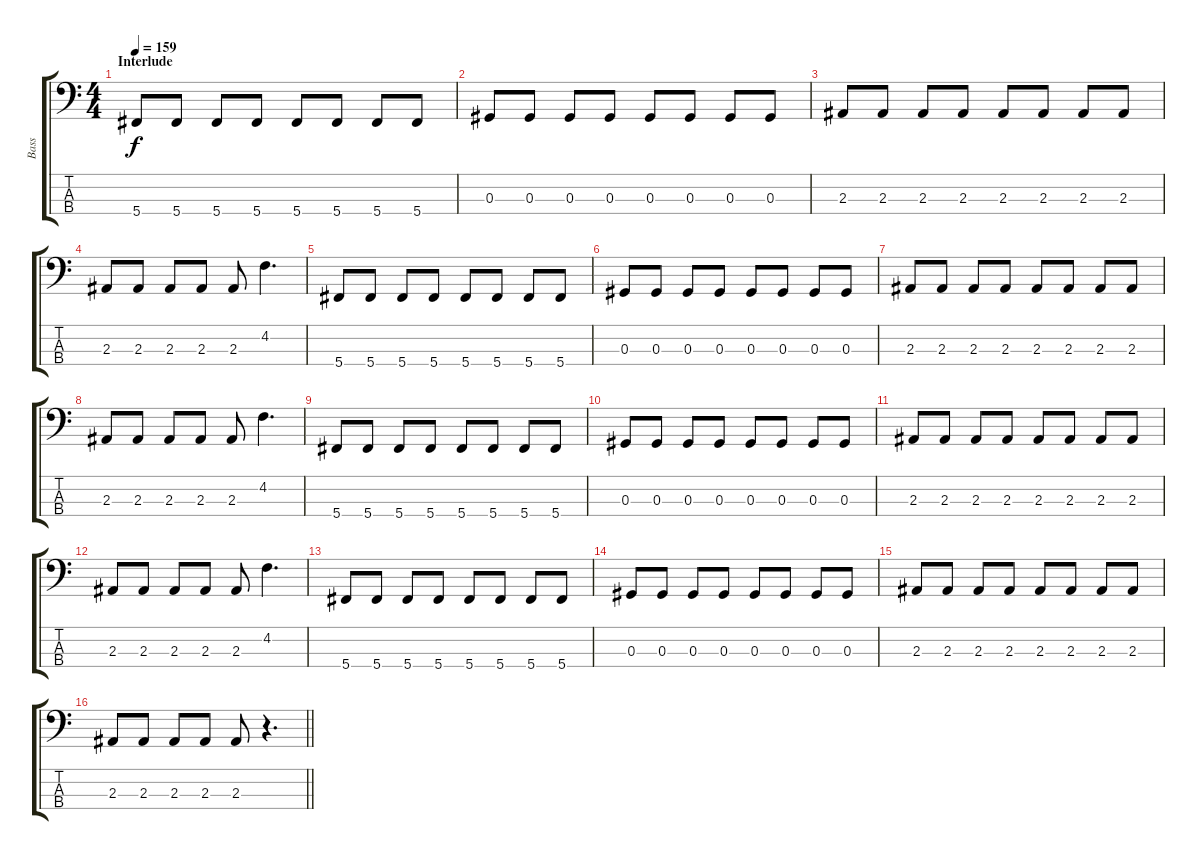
\track ("Bass" "Bass") {instrument electricbasspick}
\staff {score tabs}
\tuning (Gb2 Db2 Ab1 Db1) {hide}
\ts (4 4)
\section ("" "Interlude")
\tempo 159
\clef f4
\ks c
5.4.8{dy f} 5.4.8 5.4.8 5.4.8 5.4.8 5.4.8 5.4.8 5.4.8 |
0.3.8 0.3.8 0.3.8 0.3.8 0.3.8 0.3.8 0.3.8 0.3.8 |
2.3.8 2.3.8 2.3.8 2.3.8 2.3.8 2.3.8 2.3.8 2.3.8 |
2.3.8 2.3.8 2.3.8 2.3.8 2.3.8 4.2.4{d} |
5.4.8 5.4.8 5.4.8 5.4.8 5.4.8 5.4.8 5.4.8 5.4.8 |
0.3.8 0.3.8 0.3.8 0.3.8 0.3.8 0.3.8 0.3.8 0.3.8 |
2.3.8 2.3.8 2.3.8 2.3.8 2.3.8 2.3.8 2.3.8 2.3.8 |
2.3.8 2.3.8 2.3.8 2.3.8 2.3.8 4.2.4{d} |
5.4.8 5.4.8 5.4.8 5.4.8 5.4.8 5.4.8 5.4.8 5.4.8 |
0.3.8 0.3.8 0.3.8 0.3.8 0.3.8 0.3.8 0.3.8 0.3.8 |
2.3.8 2.3.8 2.3.8 2.3.8 2.3.8 2.3.8 2.3.8 2.3.8 |
2.3.8 2.3.8 2.3.8 2.3.8 2.3.8 4.2.4{d} |
5.4.8 5.4.8 5.4.8 5.4.8 5.4.8 5.4.8 5.4.8 5.4.8 |
0.3.8 0.3.8 0.3.8 0.3.8 0.3.8 0.3.8 0.3.8 0.3.8 |
2.3.8 2.3.8 2.3.8 2.3.8 2.3.8 2.3.8 2.3.8 2.3.8 |
\barLineRight lightlight
2.3.8 2.3.8 2.3.8 2.3.8 2.3.8 r.4{d}
